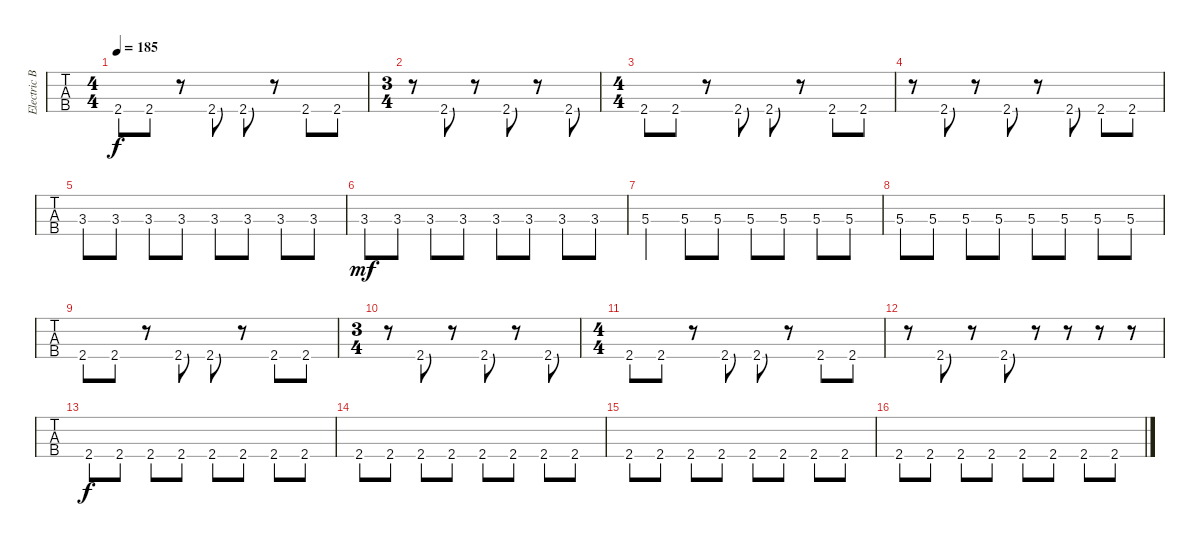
\track ("Electric Bass" "Electric B") {instrument electricbassfinger}
\staff {tabs}
\tuning (G2 D2 A1 D1) {hide}
\ts (4 4)
\tempo 185
\clef f4
\ks c
2.4.8{dy f} 2.4.8 r.8 2.4.8 2.4.8 r.8 2.4.8 2.4.8 |
\ts (3 4)
r.8 2.4.8 r.8 2.4.8 r.8 2.4.8 |
\ts (4 4)
2.4.8 2.4.8 r.8 2.4.8 2.4.8 r.8 2.4.8 2.4.8 |
r.8 2.4.8 r.8 2.4.8 r.8 2.4.8 2.4.8 2.4.8 |
3.3.8 3.3.8 3.3.8 3.3.8 3.3.8 3.3.8 3.3.8 3.3.8 |
3.3.8{dy mf} 3.3.8 3.3.8 3.3.8 3.3.8 3.3.8 3.3.8 3.3.8 |
5.3.4 5.3.8 5.3.8 5.3.8 5.3.8 5.3.8 5.3.8 |
5.3.8 5.3.8 5.3.8 5.3.8 5.3.8 5.3.8 5.3.8 5.3.8 |
2.4.8 2.4.8 r.8 2.4.8 2.4.8 r.8 2.4.8 2.4.8 |
\ts (3 4)
r.8 2.4.8 r.8 2.4.8 r.8 2.4.8 |
\ts (4 4)
2.4.8 2.4.8 r.8 2.4.8 2.4.8 r.8 2.4.8 2.4.8 |
r.8 2.4.8 r.8 2.4.8 r.8 r.8 r.8 r.8 |
2.4.8{dy f} 2.4.8 2.4.8 2.4.8 2.4.8 2.4.8 2.4.8 2.4.8 |
2.4.8 2.4.8 2.4.8 2.4.8 2.4.8 2.4.8 2.4.8 2.4.8 |
2.4.8 2.4.8 2.4.8 2.4.8 2.4.8 2.4.8 2.4.8 2.4.8 |
2.4.8 2.4.8 2.4.8 2.4.8 2.4.8 2.4.8 2.4.8 2.4.8
